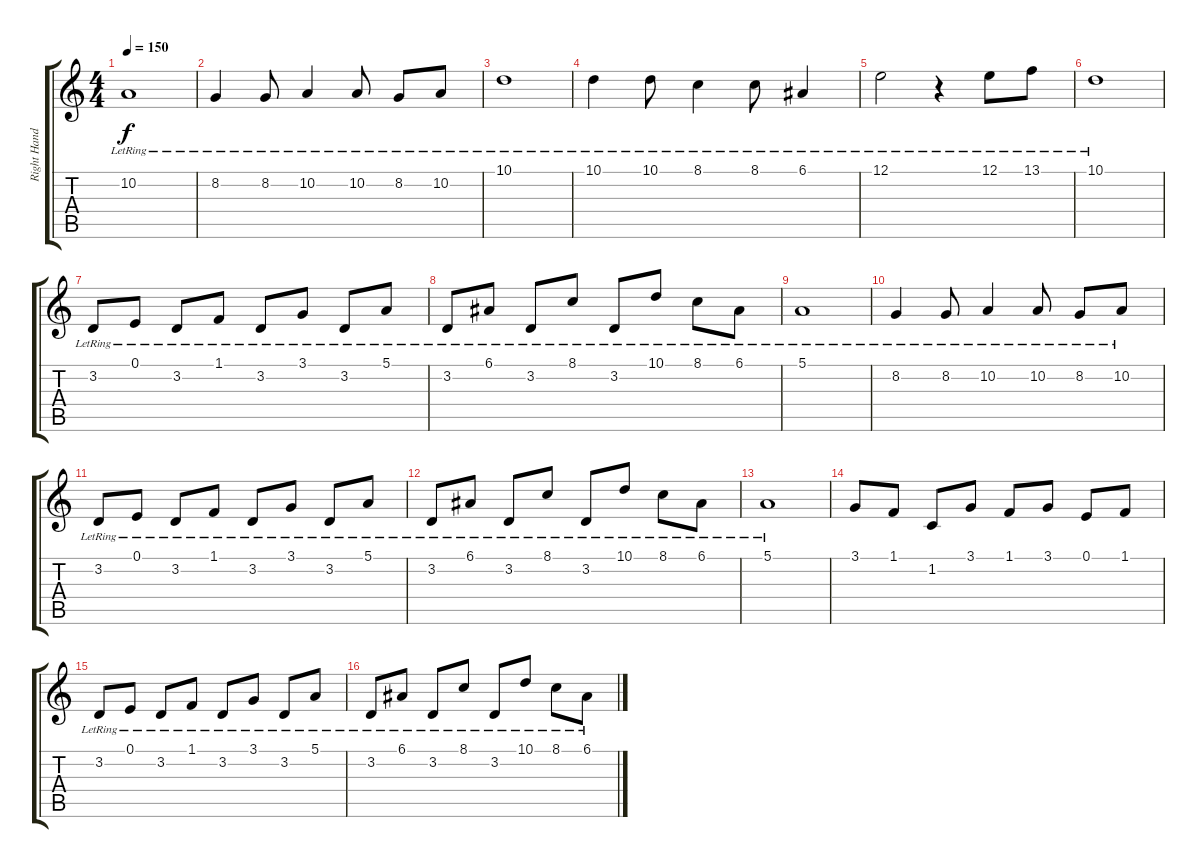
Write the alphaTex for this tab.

\track ("Right Hand" "Right Hand") {instrument acousticgrandpiano}
\staff {score tabs}
\tuning (E4 B3 G3 D3 A2 E2) {hide}
\ts (4 4)
\tempo 150
\clef g2
\ks c
10.2{lr}.1{dy f} |
8.2{lr}.4 8.2{lr}.8 10.2{lr}.4 10.2{lr}.8 8.2{lr}.8 10.2{lr}.8 |
10.1{lr}.1 |
10.1{lr}.4 10.1{lr}.8 8.1{lr}.4 8.1{lr}.8 6.1{lr}.4 |
12.1{lr}.2 r.4 12.1{lr}.8 13.1{lr}.8 |
10.1{lr}.1 |
3.2{lr}.8 0.1{lr}.8 3.2{lr}.8 1.1{lr}.8 3.2{lr}.8 3.1{lr}.8 3.2{lr}.8 5.1{lr}.8 |
3.2{lr}.8 6.1{lr}.8 3.2{lr}.8 8.1{lr}.8 3.2{lr}.8 10.1{lr}.8 8.1{lr}.8 6.1{lr}.8 |
5.1{lr}.1 |
8.2{lr}.4 8.2{lr}.8 10.2{lr}.4 10.2{lr}.8 8.2{lr}.8 10.2{lr}.8 |
3.2{lr}.8 0.1{lr}.8 3.2{lr}.8 1.1{lr}.8 3.2{lr}.8 3.1{lr}.8 3.2{lr}.8 5.1{lr}.8 |
3.2{lr}.8 6.1{lr}.8 3.2{lr}.8 8.1{lr}.8 3.2{lr}.8 10.1{lr}.8 8.1{lr}.8 6.1{lr}.8 |
5.1{lr}.1 |
3.1.8 1.1.8 1.2.8 3.1.8 1.1.8 3.1.8 0.1.8 1.1.8 |
3.2{lr}.8 0.1{lr}.8 3.2{lr}.8 1.1{lr}.8 3.2{lr}.8 3.1{lr}.8 3.2{lr}.8 5.1{lr}.8 |
3.2{lr}.8 6.1{lr}.8 3.2{lr}.8 8.1{lr}.8 3.2{lr}.8 10.1{lr}.8 8.1{lr}.8 6.1{lr}.8
